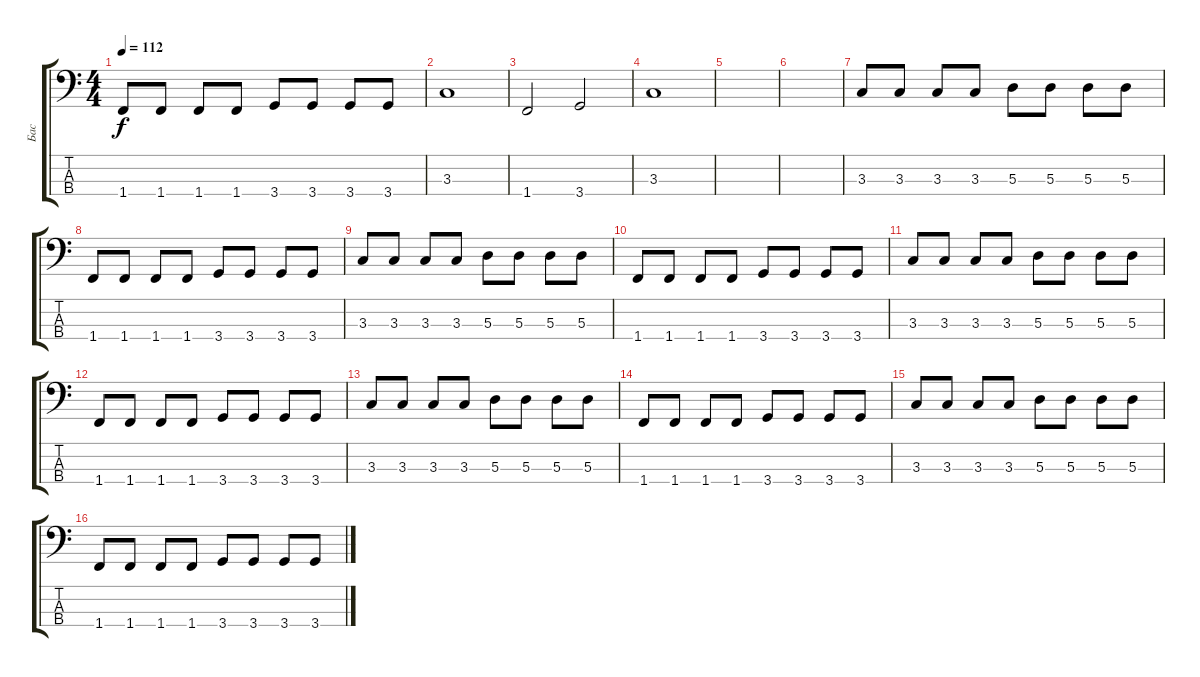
\track ("Бас" "Бас") {instrument electricbassfinger}
\staff {score tabs}
\tuning (G2 D2 A1 E1) {hide}
\ts (4 4)
\tempo 112
\clef f4
\ks c
1.4.8{dy f} 1.4.8 1.4.8 1.4.8 3.4.8 3.4.8 3.4.8 3.4.8 |
3.3.1 |
1.4.2 3.4.2 |
3.3.1 |
|
|
3.3.8 3.3.8 3.3.8 3.3.8 5.3.8 5.3.8 5.3.8 5.3.8 |
1.4.8 1.4.8 1.4.8 1.4.8 3.4.8 3.4.8 3.4.8 3.4.8 |
3.3.8 3.3.8 3.3.8 3.3.8 5.3.8 5.3.8 5.3.8 5.3.8 |
1.4.8 1.4.8 1.4.8 1.4.8 3.4.8 3.4.8 3.4.8 3.4.8 |
3.3.8 3.3.8 3.3.8 3.3.8 5.3.8 5.3.8 5.3.8 5.3.8 |
1.4.8 1.4.8 1.4.8 1.4.8 3.4.8 3.4.8 3.4.8 3.4.8 |
3.3.8 3.3.8 3.3.8 3.3.8 5.3.8 5.3.8 5.3.8 5.3.8 |
1.4.8 1.4.8 1.4.8 1.4.8 3.4.8 3.4.8 3.4.8 3.4.8 |
3.3.8 3.3.8 3.3.8 3.3.8 5.3.8 5.3.8 5.3.8 5.3.8 |
1.4.8 1.4.8 1.4.8 1.4.8 3.4.8 3.4.8 3.4.8 3.4.8
